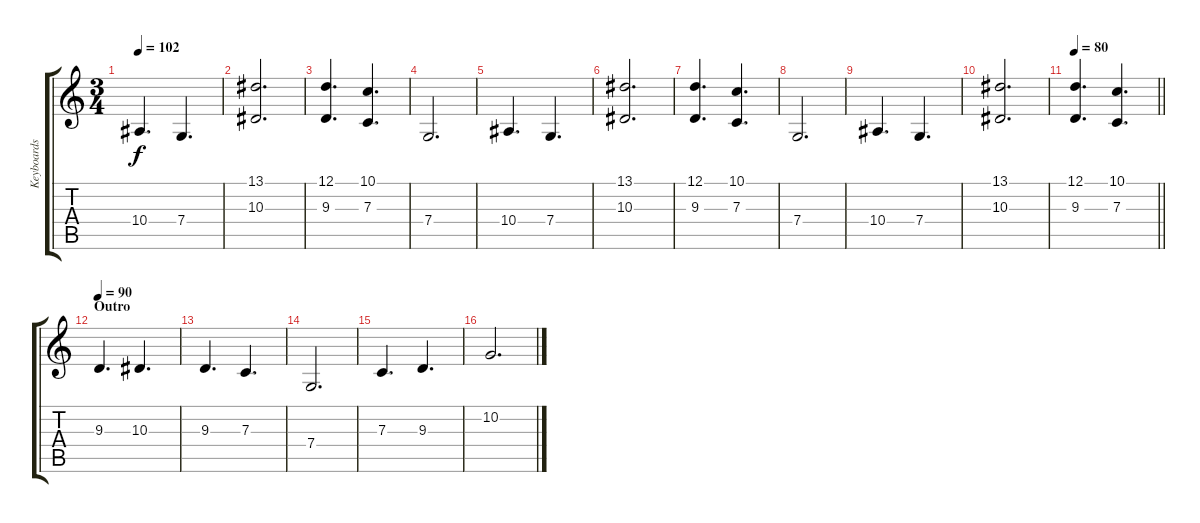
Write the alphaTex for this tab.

\track ("Keyboards" "Keyboards") {instrument acousticgrandpiano}
\staff {score tabs}
\tuning (D4 A3 F3 C3 G2 D2) {hide}
\ts (3 4)
\tempo 102
\clef g2
\ks c
10.4.4{d dy f} 7.4.4{d} |
(13.1 10.3).2{d} |
(12.1 9.3).4{d} (10.1 7.3).4{d} |
7.4.2{d} |
10.4.4{d} 7.4.4{d} |
(13.1 10.3).2{d} |
(12.1 9.3).4{d} (10.1 7.3).4{d} |
7.4.2{d} |
10.4.4{d} 7.4.4{d} |
(13.1 10.3).2{d} |
\tempo 80
\barLineRight lightlight
(12.1 9.3).4{d} (10.1 7.3).4{d} |
\section ("" "Outro")
\tempo 90
9.3.4{d} 10.3.4{d} |
9.3.4{d} 7.3.4{d} |
7.4.2{d} |
7.3.4{d} 9.3.4{d} |
10.2.2{d}
